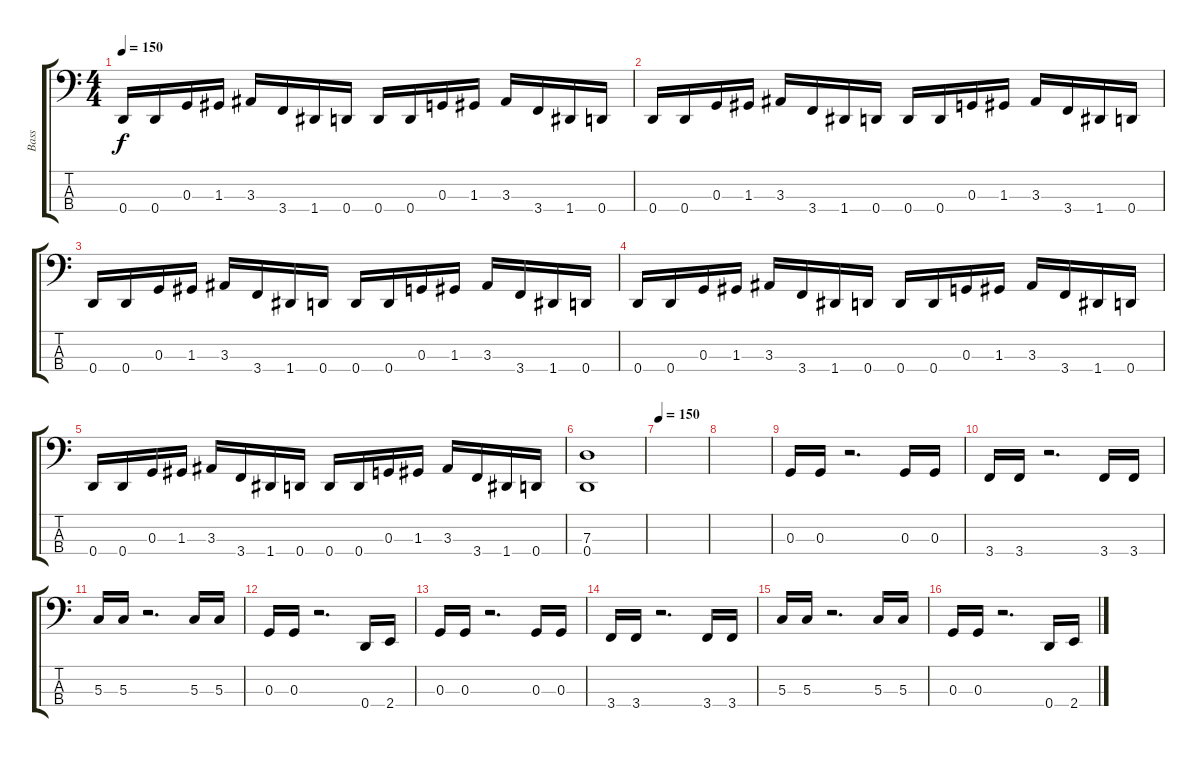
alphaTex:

\track ("Bass" "Bass") {instrument electricbasspick}
\staff {score tabs}
\tuning (F2 C2 G1 D1) {hide}
\ts (4 4)
\tempo 150
\clef f4
\ks c
0.4.16{dy f} 0.4.16 0.3.16 1.3.16 3.3.16 3.4.16 1.4.16 0.4.16 0.4.16 0.4.16 0.3.16 1.3.16 3.3.16 3.4.16 1.4.16 0.4.16 |
0.4.16 0.4.16 0.3.16 1.3.16 3.3.16 3.4.16 1.4.16 0.4.16 0.4.16 0.4.16 0.3.16 1.3.16 3.3.16 3.4.16 1.4.16 0.4.16 |
0.4.16 0.4.16 0.3.16 1.3.16 3.3.16 3.4.16 1.4.16 0.4.16 0.4.16 0.4.16 0.3.16 1.3.16 3.3.16 3.4.16 1.4.16 0.4.16 |
0.4.16 0.4.16 0.3.16 1.3.16 3.3.16 3.4.16 1.4.16 0.4.16 0.4.16 0.4.16 0.3.16 1.3.16 3.3.16 3.4.16 1.4.16 0.4.16 |
0.4.16 0.4.16 0.3.16 1.3.16 3.3.16 3.4.16 1.4.16 0.4.16 0.4.16 0.4.16 0.3.16 1.3.16 3.3.16 3.4.16 1.4.16 0.4.16 |
(7.3 0.4).1 |
\tempo 150
|
|
0.3.16 0.3.16 r.2{d} 0.3.16 0.3.16 |
3.4.16 3.4.16 r.2{d} 3.4.16 3.4.16 |
5.3.16 5.3.16 r.2{d} 5.3.16 5.3.16 |
0.3.16 0.3.16 r.2{d} 0.4.16 2.4.16 |
0.3.16 0.3.16 r.2{d} 0.3.16 0.3.16 |
3.4.16 3.4.16 r.2{d} 3.4.16 3.4.16 |
5.3.16 5.3.16 r.2{d} 5.3.16 5.3.16 |
0.3.16 0.3.16 r.2{d} 0.4.16 2.4.16
